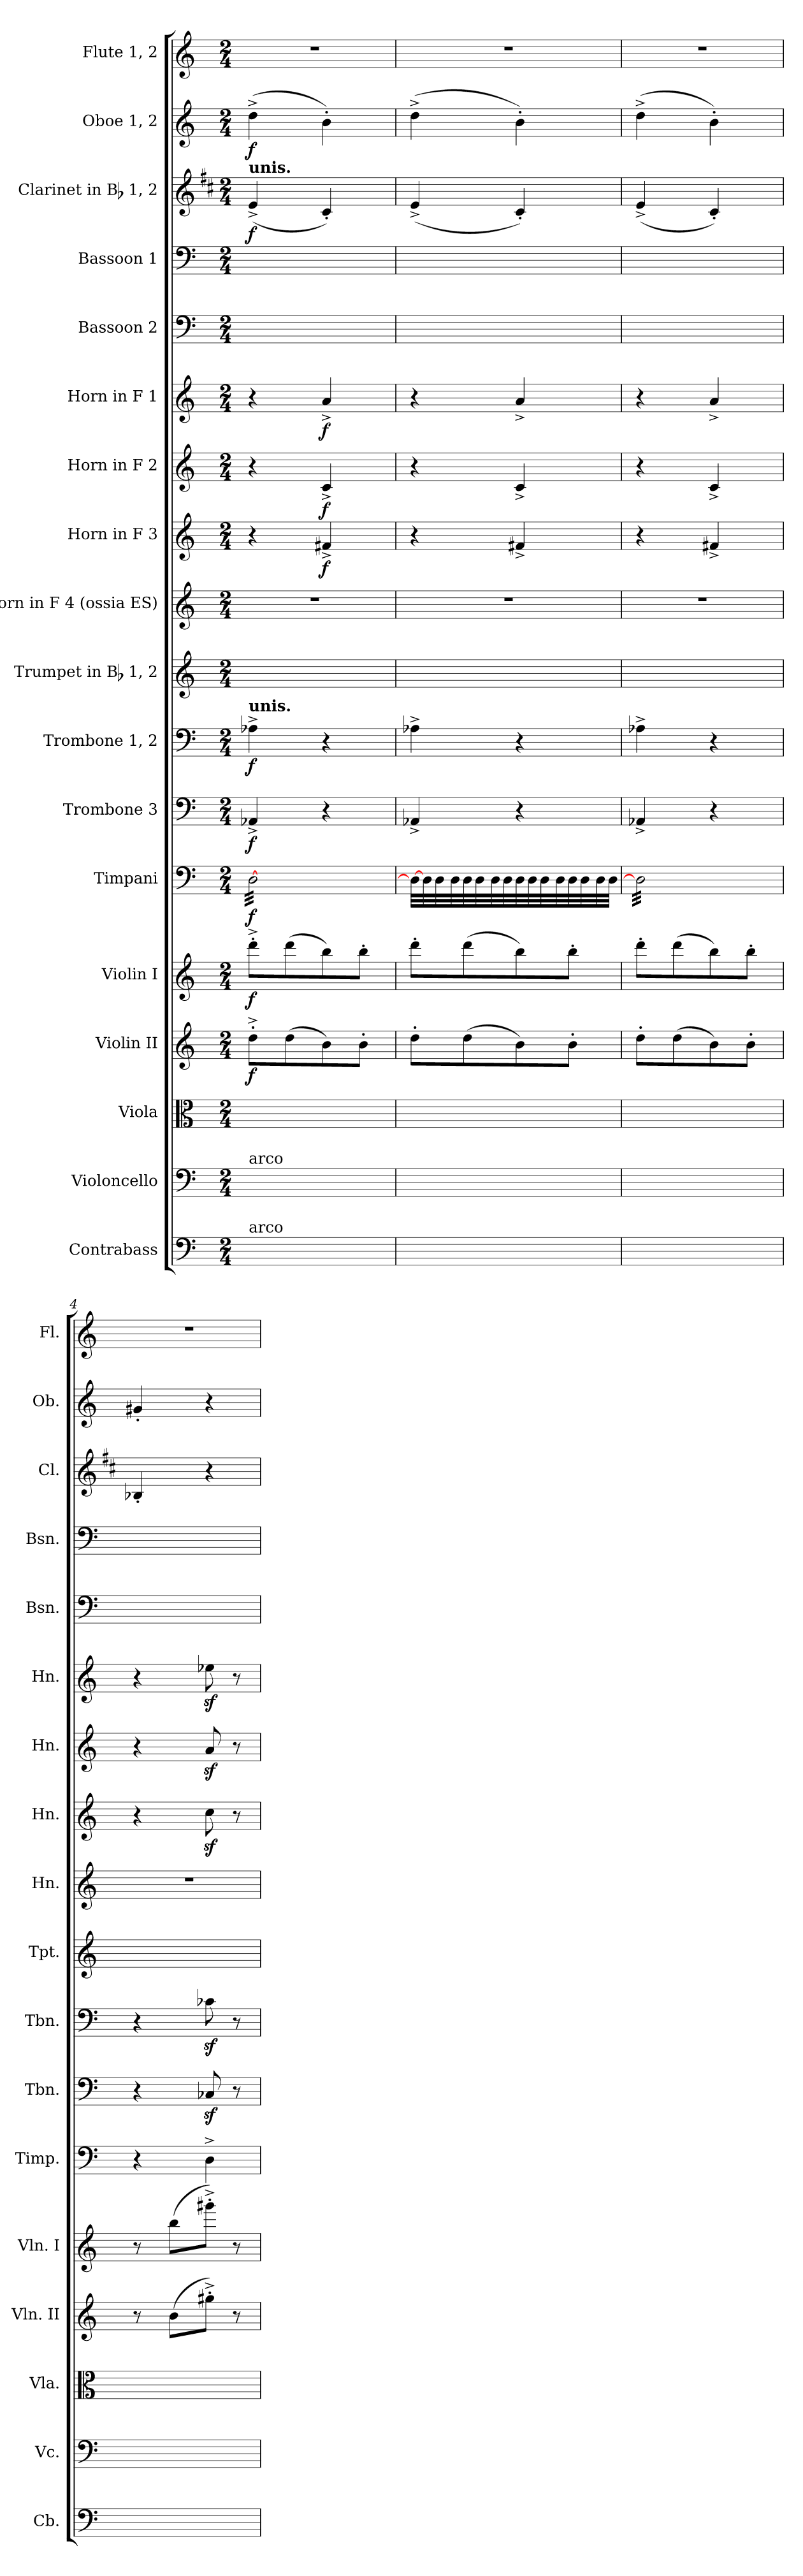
**kern	**kern	**kern	**kern	**dynam	**kern	**dynam	**kern	**dynam	**kern	**dynam	**kern	**dynam	**kern	**kern	**kern	**dynam	**kern	**dynam	**kern	**dynam	**kern	**kern	**kern	**dynam	**kern	**dynam	**kern
*part18	*part17	*part16	*part15	*part15	*part14	*part14	*part13	*part13	*part12	*part12	*part11	*part11	*part10	*part9	*part8	*part8	*part7	*part7	*part6	*part6	*part5	*part4	*part3	*part3	*part2	*part2	*part1
*staff18	*staff17	*staff16	*staff15	*staff15	*staff14	*staff14	*staff13	*staff13	*staff12	*staff12	*staff11	*staff11	*staff10	*staff9	*staff8	*staff8	*staff7	*staff7	*staff6	*staff6	*staff5	*staff4	*staff3	*staff3	*staff2	*staff2	*staff1
*I"Contrabass	*I"Violoncello	*I"Viola	*I"Violin II	*	*I"Violin I	*	*I"Timpani	*	*I"Trombone 3	*	*I"Trombone 1, 2	*	*I"Trumpet in Bb 1, 2	*I"Horn in F 4 (ossia ES)	*I"Horn in F 3	*	*I"Horn in F 2	*	*I"Horn in F 1	*	*I"Bassoon 2	*I"Bassoon 1	*I"Clarinet in Bb 1, 2	*	*I"Oboe 1, 2	*	*I"Flute 1, 2
*I'Cb.	*I'Vc.	*I'Vla.	*I'Vln. II	*	*I'Vln. I	*	*I'Timp.	*	*I'Tbn.	*	*I'Tbn.	*	*I'Tpt.	*I'Hn.	*I'Hn.	*	*I'Hn.	*	*I'Hn.	*	*I'Bsn.	*I'Bsn.	*I'Cl.	*	*I'Ob.	*	*I'Fl.
*clefF4	*clefF4	*clefC3	*clefG2	*	*clefG2	*	*clefF4	*	*clefF4	*	*clefF4	*	*clefG2	*clefG2	*clefG2	*	*clefG2	*	*clefG2	*	*clefF4	*clefF4	*clefG2	*	*clefG2	*	*clefG2
*ITrd7c12	*	*	*	*	*	*	*	*	*	*	*	*	*ITrd1c2	*ITrd4c7	*ITrd4c7	*	*ITrd4c7	*	*ITrd4c7	*	*	*	*ITrd1c2	*	*	*	*
*k[]	*k[]	*k[]	*k[]	*	*k[]	*	*k[]	*	*k[]	*	*k[]	*	*k[b-e-]	*k[b-]	*k[b-]	*	*k[b-]	*	*k[b-]	*	*k[]	*k[]	*k[]	*	*k[]	*	*k[]
*C:	*C:	*C:	*C:	*	*C:	*	*C:	*	*C:	*	*C:	*	*B-:	*F:	*F:	*	*F:	*	*F:	*	*C:	*C:	*C:	*	*C:	*	*C:
*M2/4	*M2/4	*M2/4	*M2/4	*	*M2/4	*	*M2/4	*	*M2/4	*	*M2/4	*	*M2/4	*M2/4	*M2/4	*	*M2/4	*	*M2/4	*	*M2/4	*M2/4	*M2/4	*	*M2/4	*	*M2/4
=1	=1	=1	=1	=1	=1	=1	=1	=1	=1	=1	=1	=1	=1	=1	=1	=1	=1	=1	=1	=1	=1	=1	=1	=1	=1	=1	=1
!	!	!	!	!	!	!	!	!	!	!	!	!	!	!	!	!	!	!	!	!	!	!	!LO:TX:a:B:t=unis.	!	!	!	!
!	!	!	!	!	!	!	!	!	!	!	!LO:TX:a:B:t=unis.	!	!	!	!	!	!	!	!	!	!	!	!	!	!	!	!
!	!LO:TX:a:t=arco	!	!	!	!	!	!	!	!	!	!	!	!	!	!	!	!	!	!	!	!	!	!	!	!	!	!
!LO:TX:a:t=arco	!	!	!	!	!	!	!	!	!	!	!	!	!	!	!	!	!	!	!	!	!	!	!	!	!	!	!
!	!	!	!	!	!	!	!LO:T:dot	!	!	!	!	!	!	!	!	!	!	!	!	!	!	!	!	!	!	!	!
*	*	*	*	*	*	*	*tremolo	*	*	*	*	*	*	*	*	*	*	*	*	*	*	*	*	*	*	*	*
4ryy	12ryy	12ryy	8dd'^L	f	8ddd'^L	f	[32DLLL	f	4AA-X^	f	4A-X^	f	2ryy	2r	4r	.	4r	.	4r	.	4ryy	2ryy	(4d^	f	(4dd^	f	2r
.	.	.	.	.	.	.	32D	.	.	.	.	.	.	.	.	.	.	.	.	.	.	.	.	.	.	.	.
.	.	.	.	.	.	.	32D	.	.	.	.	.	.	.	.	.	.	.	.	.	.	.	.	.	.	.	.
.	12ryy	12ryy	.	.	.	.	.	.	.	.	.	.	.	.	.	.	.	.	.	.	.	.	.	.	.	.	.
.	.	.	.	.	.	.	32D	.	.	.	.	.	.	.	.	.	.	.	.	.	.	.	.	.	.	.	.
.	.	.	(8dd	.	(8ddd	.	32D	.	.	.	.	.	.	.	.	.	.	.	.	.	.	.	.	.	.	.	.
.	.	.	.	.	.	.	32D	.	.	.	.	.	.	.	.	.	.	.	.	.	.	.	.	.	.	.	.
.	12ryy	12ryy	.	.	.	.	.	.	.	.	.	.	.	.	.	.	.	.	.	.	.	.	.	.	.	.	.
.	.	.	.	.	.	.	32D	.	.	.	.	.	.	.	.	.	.	.	.	.	.	.	.	.	.	.	.
.	.	.	.	.	.	.	32D	.	.	.	.	.	.	.	.	.	.	.	.	.	.	.	.	.	.	.	.
4ryy	12ryy	12ryy	8b)	.	8bb)	.	32D	.	4r	.	4r	.	.	.	4Bn^	f	4F^	f	4d^	f	4ryy	.	4B')	.	4b')	.	.
.	.	.	.	.	.	.	32D	.	.	.	.	.	.	.	.	.	.	.	.	.	.	.	.	.	.	.	.
.	.	.	.	.	.	.	32D	.	.	.	.	.	.	.	.	.	.	.	.	.	.	.	.	.	.	.	.
.	12ryy	12ryy	.	.	.	.	.	.	.	.	.	.	.	.	.	.	.	.	.	.	.	.	.	.	.	.	.
.	.	.	.	.	.	.	32D	.	.	.	.	.	.	.	.	.	.	.	.	.	.	.	.	.	.	.	.
.	.	.	8b'J	.	8bb'J	.	32D	.	.	.	.	.	.	.	.	.	.	.	.	.	.	.	.	.	.	.	.
.	.	.	.	.	.	.	32D	.	.	.	.	.	.	.	.	.	.	.	.	.	.	.	.	.	.	.	.
.	12ryy	12ryy	.	.	.	.	.	.	.	.	.	.	.	.	.	.	.	.	.	.	.	.	.	.	.	.	.
.	.	.	.	.	.	.	32D	.	.	.	.	.	.	.	.	.	.	.	.	.	.	.	.	.	.	.	.
.	.	.	.	.	.	.	32DJJJ	.	.	.	.	.	.	.	.	.	.	.	.	.	.	.	.	.	.	.	.
*	*	*	*	*	*	*	*Xtremolo	*	*	*	*	*	*	*	*	*	*	*	*	*	*	*	*	*	*	*	*
=2	=2	=2	=2	=2	=2	=2	=2	=2	=2	=2	=2	=2	=2	=2	=2	=2	=2	=2	=2	=2	=2	=2	=2	=2	=2	=2	=2
4ryy	12ryy	12ryy	8dd'L	.	8ddd'L	.	32DLLL_	.	4AA-X^	.	4A-X^	.	2ryy	2r	4r	.	4r	.	4r	.	4ryy	2ryy	(4d^	.	(4dd^	.	2r
.	.	.	.	.	.	.	32D	.	.	.	.	.	.	.	.	.	.	.	.	.	.	.	.	.	.	.	.
.	.	.	.	.	.	.	32D	.	.	.	.	.	.	.	.	.	.	.	.	.	.	.	.	.	.	.	.
.	12ryy	12ryy	.	.	.	.	.	.	.	.	.	.	.	.	.	.	.	.	.	.	.	.	.	.	.	.	.
.	.	.	.	.	.	.	32D	.	.	.	.	.	.	.	.	.	.	.	.	.	.	.	.	.	.	.	.
.	.	.	(8dd	.	(8ddd	.	32D	.	.	.	.	.	.	.	.	.	.	.	.	.	.	.	.	.	.	.	.
.	.	.	.	.	.	.	32D	.	.	.	.	.	.	.	.	.	.	.	.	.	.	.	.	.	.	.	.
.	12ryy	12ryy	.	.	.	.	.	.	.	.	.	.	.	.	.	.	.	.	.	.	.	.	.	.	.	.	.
.	.	.	.	.	.	.	32D	.	.	.	.	.	.	.	.	.	.	.	.	.	.	.	.	.	.	.	.
.	.	.	.	.	.	.	32D	.	.	.	.	.	.	.	.	.	.	.	.	.	.	.	.	.	.	.	.
4ryy	12ryy	12ryy	8b)	.	8bb)	.	32D	.	4r	.	4r	.	.	.	4Bn^	.	4F^	.	4d^	.	4ryy	.	4B')	.	4b')	.	.
.	.	.	.	.	.	.	32D	.	.	.	.	.	.	.	.	.	.	.	.	.	.	.	.	.	.	.	.
.	.	.	.	.	.	.	32D	.	.	.	.	.	.	.	.	.	.	.	.	.	.	.	.	.	.	.	.
.	12ryy	12ryy	.	.	.	.	.	.	.	.	.	.	.	.	.	.	.	.	.	.	.	.	.	.	.	.	.
.	.	.	.	.	.	.	32D	.	.	.	.	.	.	.	.	.	.	.	.	.	.	.	.	.	.	.	.
.	.	.	8b'J	.	8bb'J	.	32D	.	.	.	.	.	.	.	.	.	.	.	.	.	.	.	.	.	.	.	.
.	.	.	.	.	.	.	32D	.	.	.	.	.	.	.	.	.	.	.	.	.	.	.	.	.	.	.	.
.	12ryy	12ryy	.	.	.	.	.	.	.	.	.	.	.	.	.	.	.	.	.	.	.	.	.	.	.	.	.
.	.	.	.	.	.	.	32D	.	.	.	.	.	.	.	.	.	.	.	.	.	.	.	.	.	.	.	.
.	.	.	.	.	.	.	32DJJJ	.	.	.	.	.	.	.	.	.	.	.	.	.	.	.	.	.	.	.	.
=3	=3	=3	=3	=3	=3	=3	=3	=3	=3	=3	=3	=3	=3	=3	=3	=3	=3	=3	=3	=3	=3	=3	=3	=3	=3	=3	=3
*	*	*	*	*	*	*	*tremolo	*	*	*	*	*	*	*	*	*	*	*	*	*	*	*	*	*	*	*	*
4ryy	12ryy	12ryy	8dd'L	.	8ddd'L	.	32D]LLL	.	4AA-X^	.	4A-X^	.	2ryy	2r	4r	.	4r	.	4r	.	4ryy	2ryy	(4d^	.	(4dd^	.	2r
.	.	.	.	.	.	.	32D	.	.	.	.	.	.	.	.	.	.	.	.	.	.	.	.	.	.	.	.
.	.	.	.	.	.	.	32D	.	.	.	.	.	.	.	.	.	.	.	.	.	.	.	.	.	.	.	.
.	12ryy	12ryy	.	.	.	.	.	.	.	.	.	.	.	.	.	.	.	.	.	.	.	.	.	.	.	.	.
.	.	.	.	.	.	.	32D	.	.	.	.	.	.	.	.	.	.	.	.	.	.	.	.	.	.	.	.
.	.	.	(8dd	.	(8ddd	.	32D	.	.	.	.	.	.	.	.	.	.	.	.	.	.	.	.	.	.	.	.
.	.	.	.	.	.	.	32D	.	.	.	.	.	.	.	.	.	.	.	.	.	.	.	.	.	.	.	.
.	12ryy	12ryy	.	.	.	.	.	.	.	.	.	.	.	.	.	.	.	.	.	.	.	.	.	.	.	.	.
.	.	.	.	.	.	.	32D	.	.	.	.	.	.	.	.	.	.	.	.	.	.	.	.	.	.	.	.
.	.	.	.	.	.	.	32D	.	.	.	.	.	.	.	.	.	.	.	.	.	.	.	.	.	.	.	.
4ryy	12ryy	12ryy	8b)	.	8bb)	.	32D	.	4r	.	4r	.	.	.	4Bn^	.	4F^	.	4d^	.	4ryy	.	4B')	.	4b')	.	.
.	.	.	.	.	.	.	32D	.	.	.	.	.	.	.	.	.	.	.	.	.	.	.	.	.	.	.	.
.	.	.	.	.	.	.	32D	.	.	.	.	.	.	.	.	.	.	.	.	.	.	.	.	.	.	.	.
.	12ryy	12ryy	.	.	.	.	.	.	.	.	.	.	.	.	.	.	.	.	.	.	.	.	.	.	.	.	.
.	.	.	.	.	.	.	32D	.	.	.	.	.	.	.	.	.	.	.	.	.	.	.	.	.	.	.	.
.	.	.	8b'J	.	8bb'J	.	32D	.	.	.	.	.	.	.	.	.	.	.	.	.	.	.	.	.	.	.	.
.	.	.	.	.	.	.	32D	.	.	.	.	.	.	.	.	.	.	.	.	.	.	.	.	.	.	.	.
.	12ryy	12ryy	.	.	.	.	.	.	.	.	.	.	.	.	.	.	.	.	.	.	.	.	.	.	.	.	.
.	.	.	.	.	.	.	32D	.	.	.	.	.	.	.	.	.	.	.	.	.	.	.	.	.	.	.	.
.	.	.	.	.	.	.	32DJJJ	.	.	.	.	.	.	.	.	.	.	.	.	.	.	.	.	.	.	.	.
*	*	*	*	*	*	*	*Xtremolo	*	*	*	*	*	*	*	*	*	*	*	*	*	*	*	*	*	*	*	*
=4	=4	=4	=4	=4	=4	=4	=4	=4	=4	=4	=4	=4	=4	=4	=4	=4	=4	=4	=4	=4	=4	=4	=4	=4	=4	=4	=4
12ryy	12ryy	12ryy	8r	.	8r	.	4r	.	4r	.	4r	.	2ryy	2r	4r	.	4r	.	4r	.	12ryy	4ryy	4A-X'	.	4g#X'	.	2r
12ryy	12ryy	12ryy	.	.	.	.	.	.	.	.	.	.	.	.	.	.	.	.	.	.	12ryy	.	.	.	.	.	.
.	.	.	(8bL	.	(8bbL	.	.	.	.	.	.	.	.	.	.	.	.	.	.	.	.	.	.	.	.	.	.
12ryy	12ryy	12ryy	.	.	.	.	.	.	.	.	.	.	.	.	.	.	.	.	.	.	12ryy	.	.	.	.	.	.
4ryy	4ryy	4ryy	8gg#X'^J)	.	8ggg#X'^J)	.	4D^	.	8C-XzL	.	8c-XzL	.	.	.	8fzL	.	8dzL	.	8a-XzL	.	4ryy	4ryy	4r	.	4r	.	.
.	.	.	8r	.	8r	.	.	.	8r	.	8r	.	.	.	8r	.	8r	.	8r	.	.	.	.	.	.	.	.
=	=	=	=	=	=	=	=	=	=	=	=	=	=	=	=	=	=	=	=	=	=	=	=	=	=	=	=
*-	*-	*-	*-	*-	*-	*-	*-	*-	*-	*-	*-	*-	*-	*-	*-	*-	*-	*-	*-	*-	*-	*-	*-	*-	*-	*-	*-
